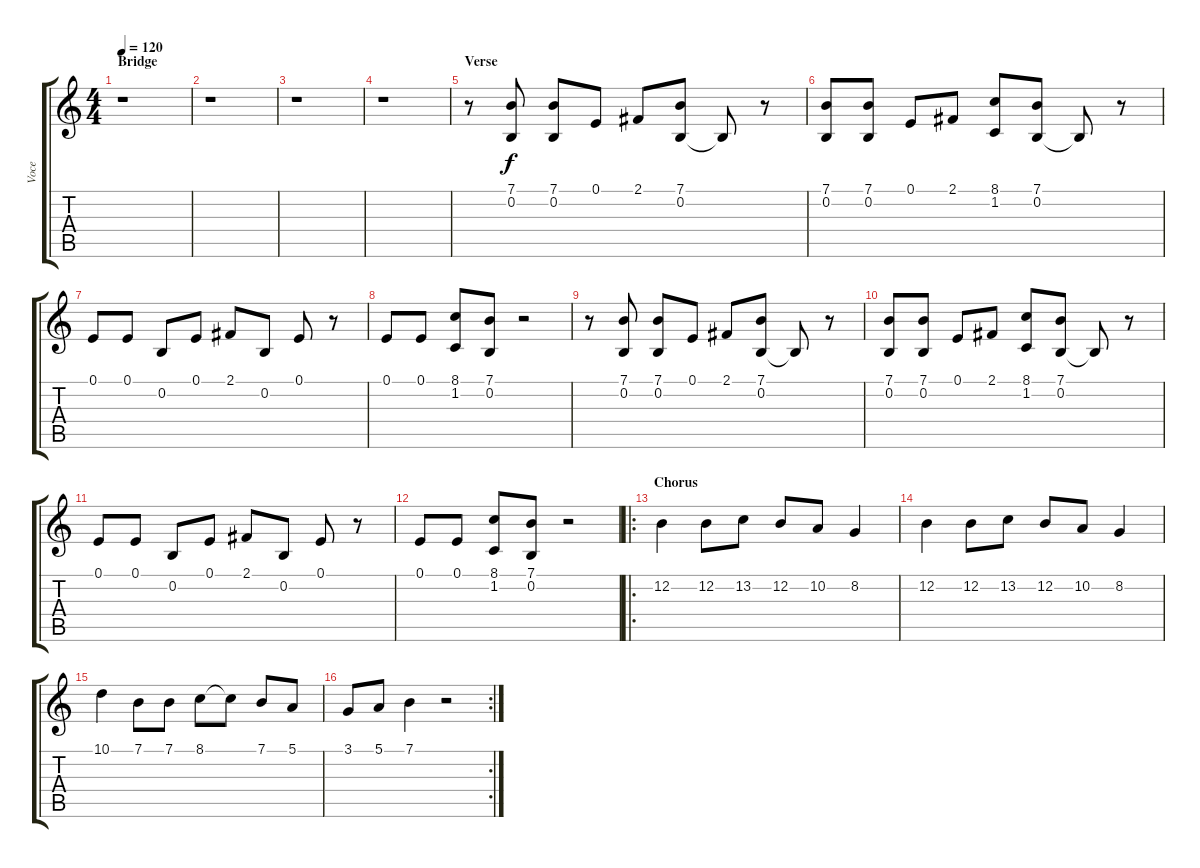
\track ("Voce" "Voce") {instrument flute}
\staff {score tabs}
\tuning (E4 B3 G3 D3 A2 E2) {hide}
\ts (4 4)
\section ("" "Bridge")
\tempo 120
\clef g2
\ks c
r.1{dy f} |
r.1 |
r.1 |
r.1 |
\section ("" "Verse")
r.8 (7.1 0.2).8 (7.1 0.2).8 0.1.8 2.1.8 (7.1 0.2).8 0.2{t}.8 r.8 |
(7.1 0.2).8 (7.1 0.2).8 0.1.8 2.1.8 (8.1 1.2).8 (7.1 0.2).8 0.2{t}.8 r.8 |
0.1.8 0.1.8 0.2.8 0.1.8 2.1.8 0.2.8 0.1.8 r.8 |
0.1.8 0.1.8 (8.1 1.2).8 (7.1 0.2).8 r.2 |
r.8 (7.1 0.2).8 (7.1 0.2).8 0.1.8 2.1.8 (7.1 0.2).8 0.2{t}.8 r.8 |
(7.1 0.2).8 (7.1 0.2).8 0.1.8 2.1.8 (8.1 1.2).8 (7.1 0.2).8 0.2{t}.8 r.8 |
0.1.8 0.1.8 0.2.8 0.1.8 2.1.8 0.2.8 0.1.8 r.8 |
0.1.8 0.1.8 (8.1 1.2).8 (7.1 0.2).8 r.2 |
\ro
\section ("" "Chorus")
12.2.4 12.2.8 13.2.8 12.2.8 10.2.8 8.2.4 |
12.2.4 12.2.8 13.2.8 12.2.8 10.2.8 8.2.4 |
10.1.4 7.1.8 7.1.8 8.1.8 8.1{t}.8 7.1.8 5.1.8 |
\rc 2
3.1.8 5.1.8 7.1.4 r.2
